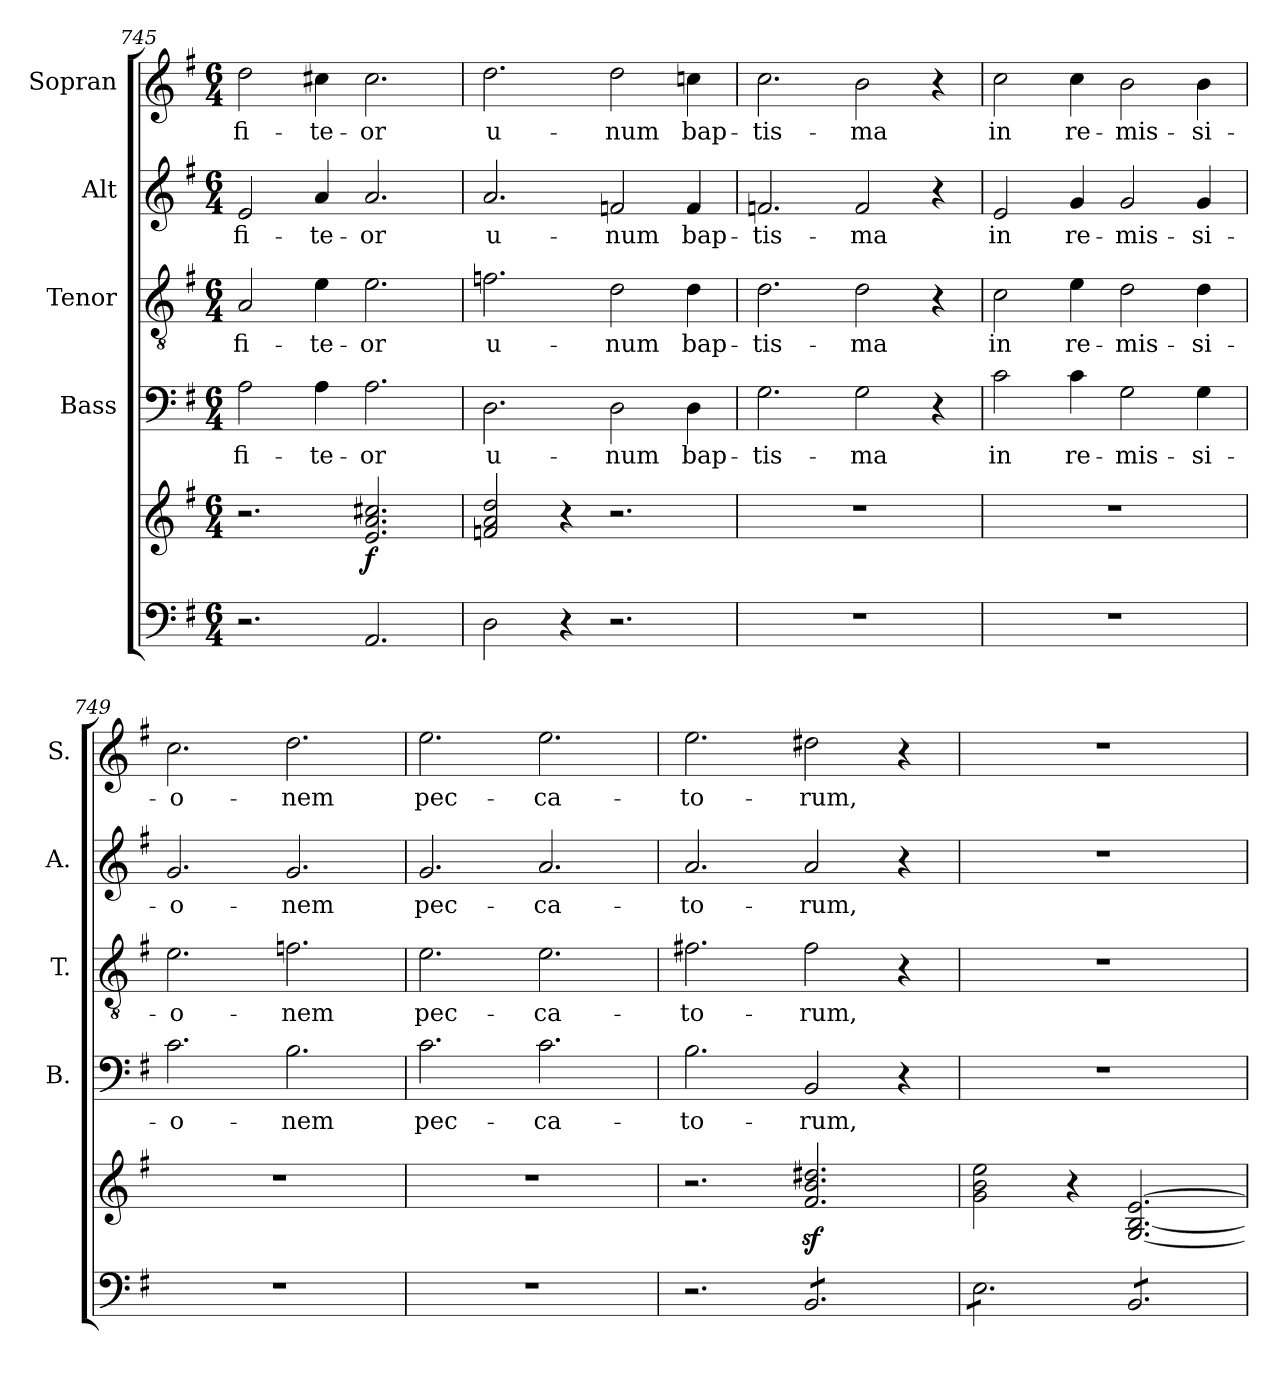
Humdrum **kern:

**kern	**kern	**dynam	**kern	**text	**kern	**text	**kern	**text	**kern	**text
*part5	*part5	*part5	*part4	*part4	*part3	*part3	*part2	*part2	*part1	*part1
*staff6	*staff5	*staff5/6	*staff4	*staff4	*staff3	*staff3	*staff2	*staff2	*staff1	*staff1
*	*	*	*I"Bass	*	*I"Tenor	*	*I"Alt	*	*I"Sopran	*
*	*	*	*I'B.	*	*I'T.	*	*I'A.	*	*I'S.	*
*clefF4	*clefG2	*	*clefF4	*	*clefGv2	*	*clefG2	*	*clefG2	*
*k[f#]	*k[f#]	*	*k[f#]	*	*k[f#]	*	*k[f#]	*	*k[f#]	*
*G:	*G:	*	*G:	*	*G:	*	*G:	*	*G:	*
*M6/4	*M6/4	*	*M6/4	*	*M6/4	*	*M6/4	*	*M6/4	*
=745	=745	=745	=745	=745	=745	=745	=745	=745	=745	=745
!	!	!	!	!LO:LY:b	!	!LO:LY:b	!	!LO:LY:b	!	!LO:LY:b
2.r	2.r	.	2A\	-fi-	2A/	-fi-	2e/	-fi-	2dd\	-fi-
!	!	!	!	!LO:LY:b	!	!LO:LY:b	!	!LO:LY:b	!	!LO:LY:b
.	.	.	4A\	-te-	4e\	-te-	4a/	-te-	4cc#X\	-te-
!	!	!LO:DY:b	!	!LO:LY:b	!	!LO:LY:b	!	!LO:LY:b	!	!LO:LY:b
2.AA/	2.e/ 2.a/ 2.cc#X/	f	2.A\	-or	2.e\	-or	2.a/	-or	2.cc#\	-or
=746	=746	=746	=746	=746	=746	=746	=746	=746	=746	=746
!	!	!	!	!LO:LY:b	!	!LO:LY:b	!	!LO:LY:b	!	!LO:LY:b
2D\	2fn/ 2a/ 2dd/	.	2.D\	u-	2.fn\	u-	2.a/	u-	2.dd\	u-
4r	4r	.	.	.	.	.	.	.	.	.
!	!	!	!	!LO:LY:b	!	!LO:LY:b	!	!LO:LY:b	!	!LO:LY:b
2.r	2.r	.	2D\	-num	2d\	-num	2fn/	-num	2dd\	-num
!	!	!	!	!LO:LY:b	!	!LO:LY:b	!	!LO:LY:b	!	!LO:LY:b
.	.	.	4D\	bap-	4d\	bap-	4f/	bap-	4ccn\	bap-
=747	=747	=747	=747	=747	=747	=747	=747	=747	=747	=747
!	!	!	!	!LO:LY:b	!	!LO:LY:b	!	!LO:LY:b	!	!LO:LY:b
1.r	1.r	.	2.G\	-tis-	2.d\	-tis-	2.fn/	-tis-	2.cc\	-tis-
!	!	!	!	!LO:LY:b	!	!LO:LY:b	!	!LO:LY:b	!	!LO:LY:b
.	.	.	2G\	-ma	2d\	-ma	2f/	-ma	2b\	-ma
.	.	.	4r	.	4r	.	4r	.	4r	.
=748	=748	=748	=748	=748	=748	=748	=748	=748	=748	=748
!	!	!	!	!LO:LY:b	!	!LO:LY:b	!	!LO:LY:b	!	!LO:LY:b
1.r	1.r	.	2c\	in	2c\	in	2e/	in	2cc\	in
!	!	!	!	!LO:LY:b	!	!LO:LY:b	!	!LO:LY:b	!	!LO:LY:b
.	.	.	4c\	re-	4e\	re-	4g/	re-	4cc\	re-
!	!	!	!	!LO:LY:b	!	!LO:LY:b	!	!LO:LY:b	!	!LO:LY:b
.	.	.	2G\	-mis-	2d\	-mis-	2g/	-mis-	2b\	-mis-
!	!	!	!	!LO:LY:b	!	!LO:LY:b	!	!LO:LY:b	!	!LO:LY:b
.	.	.	4G\	-si-	4d\	-si-	4g/	-si-	4b\	-si-
!!LO:PB:g=z
=749	=749	=749	=749	=749	=749	=749	=749	=749	=749	=749
!	!	!	!	!LO:LY:b	!	!LO:LY:b	!	!LO:LY:b	!	!LO:LY:b
1.r	1.r	.	2.c\	-o-	2.e\	-o-	2.g/	-o-	2.cc\	-o-
!	!	!	!	!LO:LY:b	!	!LO:LY:b	!	!LO:LY:b	!	!LO:LY:b
.	.	.	2.B\	-nem	2.fn\	-nem	2.g/	-nem	2.dd\	-nem
=750	=750	=750	=750	=750	=750	=750	=750	=750	=750	=750
!	!	!	!	!LO:LY:b	!	!LO:LY:b	!	!LO:LY:b	!	!LO:LY:b
1.r	1.r	.	2.c\	pec-	2.e\	pec-	2.g/	pec-	2.ee\	pec-
!	!	!	!	!LO:LY:b	!	!LO:LY:b	!	!LO:LY:b	!	!LO:LY:b
.	.	.	2.c\	-ca-	2.e\	-ca-	2.a/	-ca-	2.ee\	-ca-
=751	=751	=751	=751	=751	=751	=751	=751	=751	=751	=751
!	!	!	!	!LO:LY:b	!	!LO:LY:b	!	!LO:LY:b	!	!LO:LY:b
2.r	2.r	.	2.B\	-to-	2.f#X\	-to-	2.a/	-to-	2.ee\	-to-
!	!	!	!	!LO:LY:b	!	!LO:LY:b	!	!LO:LY:b	!	!LO:LY:b
*tremolo	*	*	*	*	*	*	*	*	*	*
8BB/L	2.f#/z< 2.b/z< 2.dd#X/z<	.	2BB/	-rum,	2f#\	-rum,	2a/	-rum,	2dd#X\	-rum,
8BB/	.	.	.	.	.	.	.	.	.	.
8BB/	.	.	.	.	.	.	.	.	.	.
8BB/	.	.	.	.	.	.	.	.	.	.
8BB/	.	.	4r	.	4r	.	4r	.	4r	.
8BB/J	.	.	.	.	.	.	.	.	.	.
=752	=752	=752	=752	=752	=752	=752	=752	=752	=752	=752
8E\L	2g\ 2b\ 2ee\	.	1.r	.	1.r	.	1.r	.	1.r	.
8E\	.	.	.	.	.	.	.	.	.	.
8E\	.	.	.	.	.	.	.	.	.	.
8E\	.	.	.	.	.	.	.	.	.	.
8E\	4r	.	.	.	.	.	.	.	.	.
8E\J	.	.	.	.	.	.	.	.	.	.
8BB/L	[2.G/ [2.B/ [2.e/	.	.	.	.	.	.	.	.	.
8BB/	.	.	.	.	.	.	.	.	.	.
8BB/	.	.	.	.	.	.	.	.	.	.
8BB/	.	.	.	.	.	.	.	.	.	.
8BB/	.	.	.	.	.	.	.	.	.	.
8BB/J	.	.	.	.	.	.	.	.	.	.
*Xtremolo	*	*	*	*	*	*	*	*	*	*
=	=	=	=	=	=	=	=	=	=	=
*-	*-	*-	*-	*-	*-	*-	*-	*-	*-	*-
